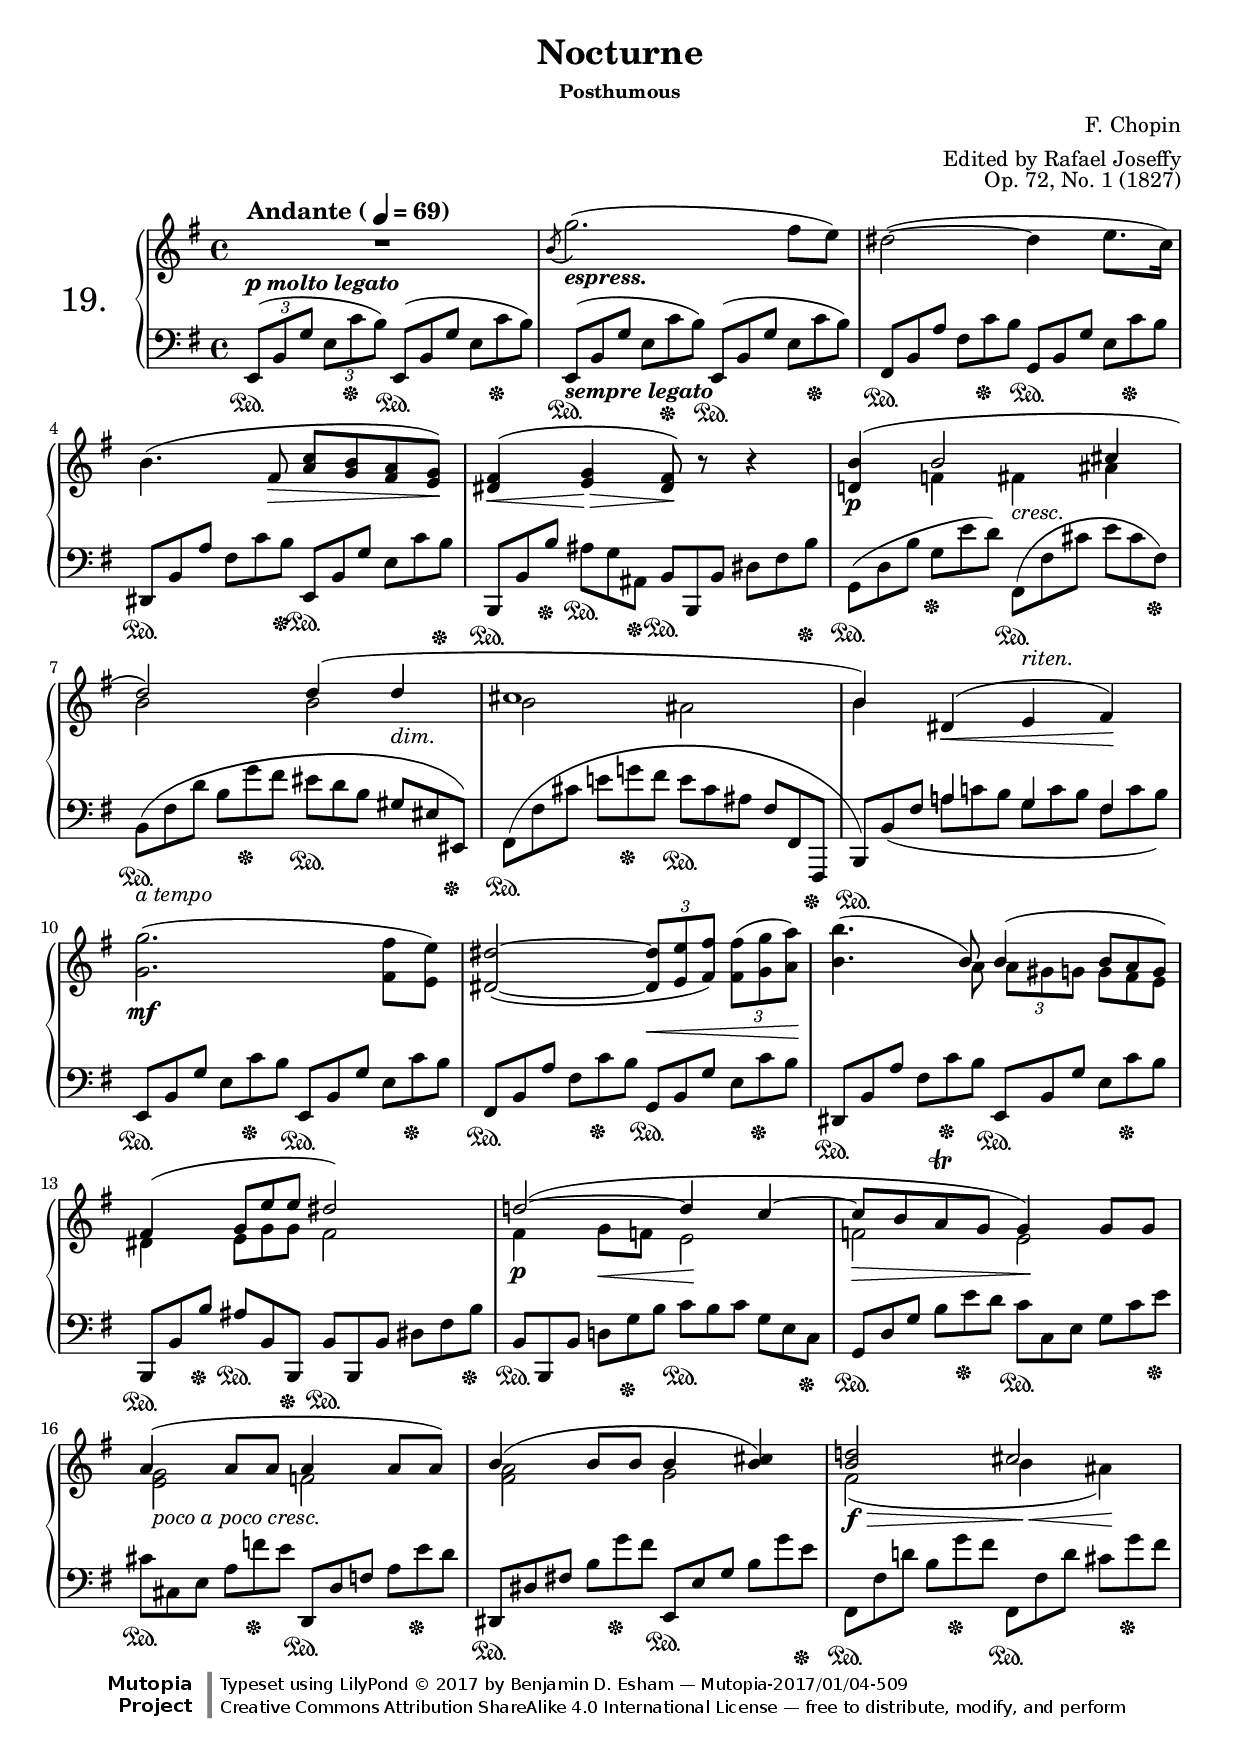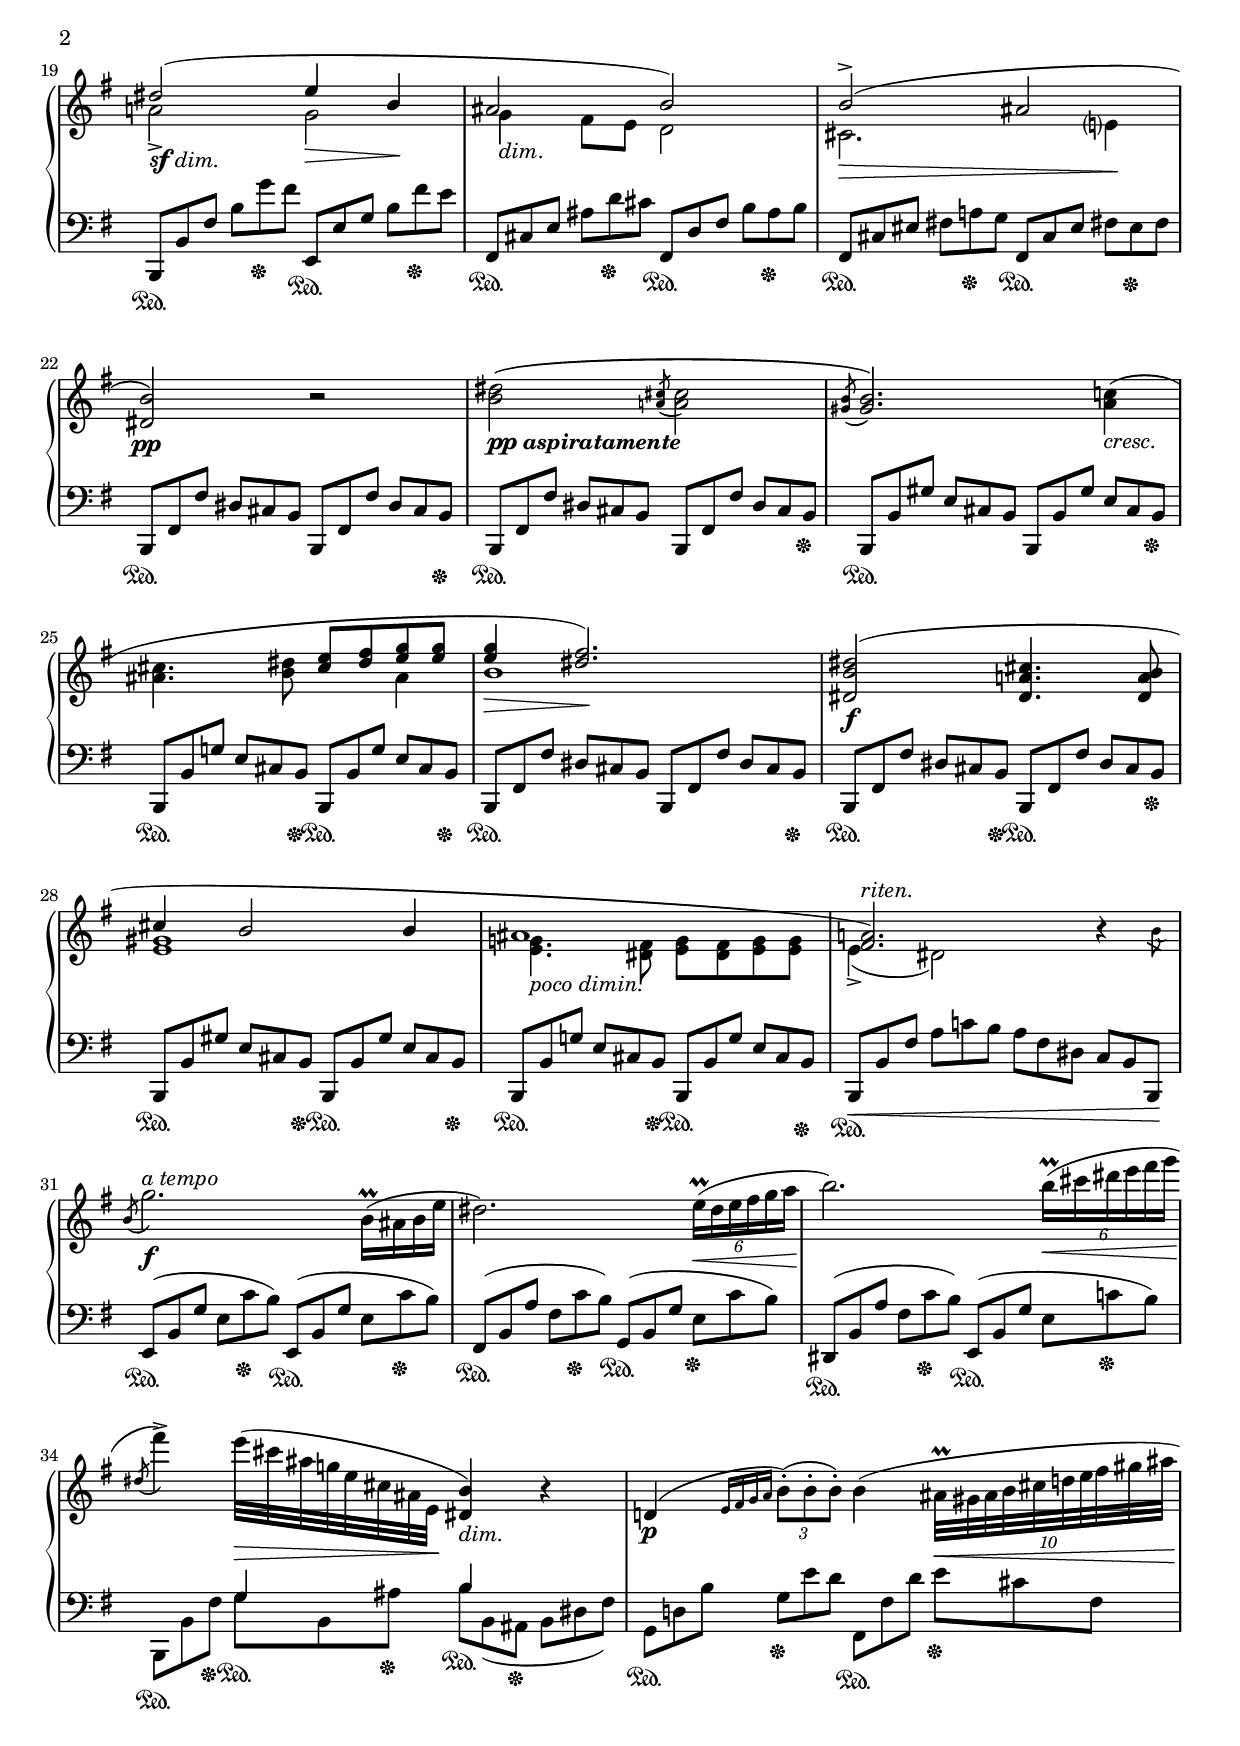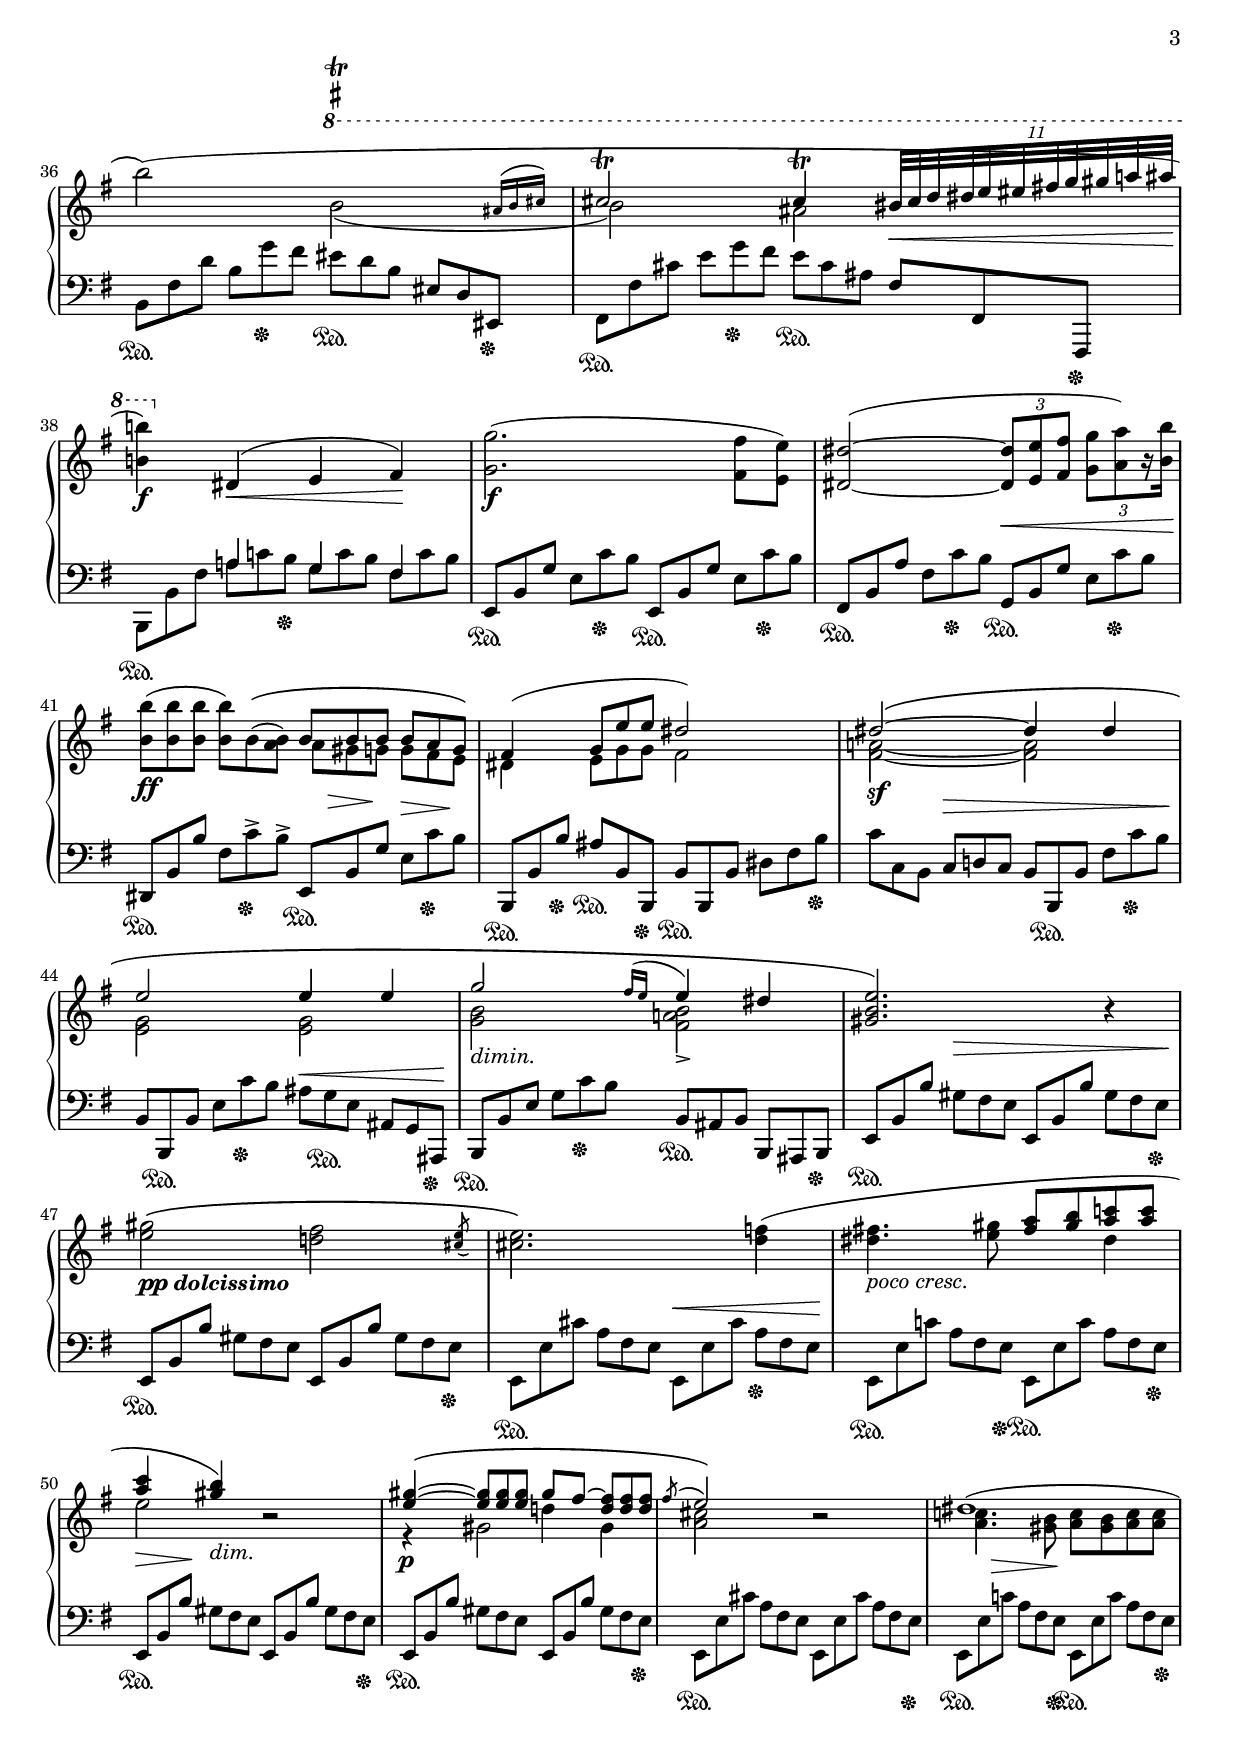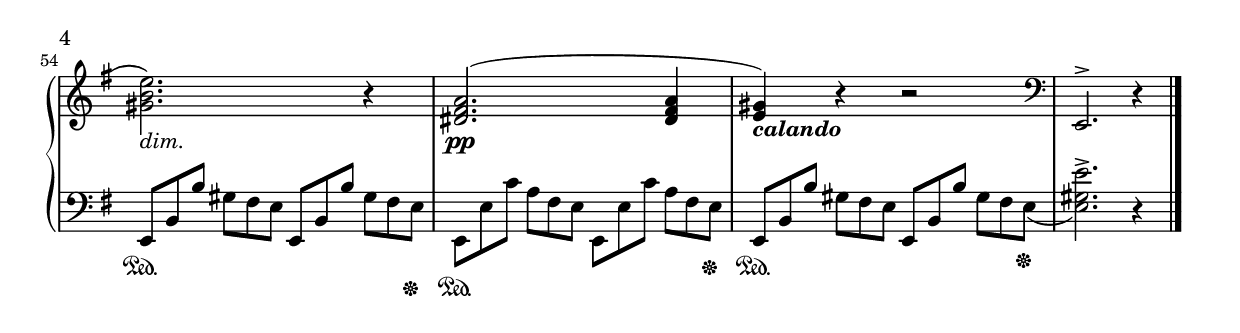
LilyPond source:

\version "2.18.2"

% Nocturne No. 19 in E minor
% F. Chopin - Op. 72, No. 1
% 
% typeset by Benjamin Esham <bdesham@gmail.com>
%
% This file was last updated on 2016-12-16.
%
% This music is part of the Mutopia project (http://www.MutopiaProject.org/).
% Copyright (c) The Mutopia Project and Benjamin Esham, 2004–2006.
%
% This work is licensed under the Creative Commons Attribution-ShareAlike License 4.0.
% To view a copy of that license visit http://creativecommons.org/licenses/by-sa/4.0/
% or send a letter to Creative Commons, 559 Nathan Abbott Way, Stanford, CA 94305, USA.
% 
% HISTORY
%
% - 2004-12-13: initial release.
% - 2005-07-21: updated version to 2.6.0 (though with no actual changes).
% - 2005-08-02: tweaked size to fit on four letter-sized pages with Mutopia footer.
%               (Re-)added the large "19." at the beginning of the grand staff.
% - 2006-09-19: fixed two errors pointed out by Aron F. (thanks!) and updated the
%               syntax for Lilypond 2.8.
% - 2016-12-16: Updated to 2.18.2
% - 2017-01-04: Update license to CCASA version 4.0
%
% NOTES
% 
% - There are no fingerings in this version.  I may add them in a later version.
% 
% BUGS -- if you have ideas for fixing any of these, please e-mail me!
% 
% - A number of phrasing slurs are used; these should be "normal" slurs, but those
%   would be broken by acciaccatura.
% - The grace note at the end of measure 30 in the right hand should be slurred
%   to the G dotted half note in measure 31.
% - In measure 51, the D quarter note in the right hand should be tied to the D eighth
%   note immediately after it, and there should be an arpeggiation sign to the left of
%   the D quarter note and the G eighth note above it.
% - In the right hand in measure 36, the grace notes should not be slurred.
% - In the right hand in measures 13 and 42, the first G eighth note (in the upper
%   voice) should be tied to the second one (in the lower voice).
% - In the right hand in measure 45, the grace notes (F-sharp and E) should be slurred.

%%
%% MACROS
%%

% some stuff to assist with polyphony
up = {\stemUp \slurUp \phrasingSlurUp}
down = {\stemDown \slurDown \phrasingSlurDown}
sreset = {\stemNeutral \slurNeutral \phrasingSlurNeutral}

% don't display the numbers (or brackets) on tuplets
tupletNumbersOff = {
	\override TupletBracket.bracket-visibility = ##f
	\override TupletNumber.transparent = ##t
}

% reset \tupletNumbersOff
tupletNumbersOn = {
	\revert TupletBracket.bracket-visibility
	\override TupletNumber.transparent = ##f
}

% display the tuplet number for this next tuplet only
tupletNumbersOnce = { \once \override TupletNumber.transparent = ##f }

% shorter versions of the pedal commands
pd = \sustainOn
pu = \sustainOff

% Don't display dynamic mark; helps with MIDI output
noDyn = { \once \omit Staff.DynamicText }

%%
%% MUSIC
%%

rightNotes = \relative c''{
	\time 4/4
	\key e \minor
	\clef treble

	\set Staff.tupletSpannerDuration = #(ly:make-moment 1/4)
	\tupletNumbersOff

	\context Voice = main {
		
		% this is a kludge to get the text to be left-aligned in the measure but keep
		% the rest center-aligned in the measure.
		s4*0^\markup{\large{\bold{Andante (\note #"4" #0.8 = 69)}}}
			_\markup{\dynamic p \bold{\italic{molto legato}}}
			R1
		\acciaccatura b8 g'2._\markup{\bold\italic espress.}( fis8 e)
		dis2( ~ dis4 e8. c16)
		b4.( fis8-\> <a c> <g b> <fis a> <e g>-\!)
		% measure 5
		<dis fis>4-\<^( <e g>-\!-\> <dis fis>8-\!) r r4
		<d! b'>4-\p^( << \context Voice = main { \up
			b'2 cis4
			d2) d4( d_\markup{\italic dim.}
			cis1
			b4)
			\sreset
		} \\ { \down
			f4 fis_\markup{\italic cresc.} ais
			b2 b
			b2 ais
			b4
		} >> dis,4-\<^(
			\once \override TextScript.extra-offset = #'(0.0 . 1.0)
			e^\markup{\italic riten.} fis-\!)
		% measure 10
		\once \override TextScript.extra-offset = #'(0.0 . 1.0)
			<g g'>2.-\mf^\markup{\italic{a tempo}}( <fis fis'>8 <e e'>8)
		\tupletNumbersOn
		<dis dis'>2( ~ \tuplet 3/2 { <dis dis'>8-\< <e e'> <fis fis'>) <fis fis'>( <g g'> <a a'>-\!) }
		\tupletNumbersOff
		<b b'>4.( << \context Voice = main { \up
			\tupletNumbersOnce b8) b4( \tuplet 3/2 { b8 a g) }
			fis4( \tuplet 3/2 { g8 e' e } dis2)
			\tieUp d!2( ~ d4 c ~
			% measure 15
			c8 \tieNeutral b \once \override Script.extra-offset = #'(0.0 . 1.2) a-\trill g g4) g8 g
			a4( a8 a a4 a8 a)
			b4( b8 b b4 <b cis>)
			<b d!>2 cis
			dis2( e4-\> b-\!
			% measure 20
			ais2 b)
			b2^>( ais
			<dis, b'>2-\pp)
			\sreset
		} \\ {
			\down a'8 \tuplet 3/2 { a gis g \tupletNumbersOff g fis e }
			dis4 \tuplet 3/2 { e8 g g } fis2
			fis4-\p g8-\< f e2-\!
			% measure 15
			f2-\> e2-\!
			<e g>2_\markup{\italic{poco a poco cresc.}} f!
			<fis a>2 g
			fis2-\f-\>( b4-\!-\< ais-\!)
			a!2->_\markup{\dynamic sf \italic dim.} g
			% measure 20
			g4_\markup{\italic dim.} fis8 e d2
			cis2.-\> e?4-\!
			s2
		} >> r2
		
		% we have to use a phrasing slur because the acciaccatura would break a normal one
		<b' dis>2_\markup{\dynamic pp \bold\italic aspiratamente}\( \acciaccatura <a! cis>8 <a cis>2
		\acciaccatura <gis b>8 <gis b>2.\) <a c!>4_\markup{\italic cresc.}(
		% measure 25
		<ais cis>4. <b dis>8 << \context Voice = main { \up
			<cis e>8 <dis fis> <e g> <e g>
			<e g>4-\> <dis fis>2.-\!)
			<dis, b' dis>2-\f( <dis a'! cis>4. <dis a' b>8
			cis'4 b2 b4
			ais1
			% measure 30
			<fis a!>2.^\markup{\italic riten.}) r4
			\sreset
		} \\ { \down
			s4 ais
			b1
			s1
			<e, gis>1
			<e g!>4._\markup{\italic{poco dimin.}} <dis fis>8 <e g> <dis fis> <e g> <e g>
			% measure 30
			e4->( dis2) s16 s s \acciaccatura b'8 s16
		} >>
		\acciaccatura b8 g'2.-\f^\markup{\italic{a tempo}} b,16-\prall( ais b e
		\tupletNumbersOn
		dis2.) \tuplet 6/4 { e16-\<-\prall( dis e fis g a-\! }
		b2.) \tuplet 6/4 { b16-\<-\prall( cis dis e fis g-\! }
		\acciaccatura dis,8 fis'4->) e32-\>[( cis ais g! e cis ais e-\!] <dis b'>4_\markup{\italic dim.}) r
		% measure 35
		d!4-\p( \grace { e16[ fis g a] } \tuplet 3/2 { b8-.)( b-. b-.) } b4(
			\tuplet 10/8 { ais32-\<-\prall gis ais b cis d! e fis gis ais-\! }
		b2)( \ottava #1 << {
			s4 s16 s s \acciaccatura { ais16[ b cis] } s
			cis2-\trill cis4-\trill \tuplet 11/8 { bis32-\< cis d dis e eis fis! g gis a! ais-\! }
		} \\ {
			b,2^\trill^\markup{\sharp}(
			b2) ais2
		} >>
		<b! b'!>4-\f) \ottava #0 dis,,4-\<^( e fis-\!)
		<g g'>2.-\f( <fis fis'>8 <e e'>)
		% measure 40
		<dis dis'>2( ~ \tuplet 3/2 { <dis dis'>8-\< <e e'> <fis fis'> <g g'>[ <a a'>) r16 <b b'>-\!] }
		\tupletNumbersOff
		\tuplet 3/2 { <b b'>8-\ff( <b b'> <b b'> <b b'>) b\(( <a b>) } << \context Voice = main { \up
			\tuplet 3/2 { b8 b b b a g\) }
			\sreset
		} \\ { \down
			\tupletNumbersOff \tuplet 3/2 { \noDyn a8-\> \ff gis \noDyn g-\! \f g-\> fis \noDyn e-\! \mf }
		} >>
		<< {
			fis4( \tupletNumbersOff \tuplet 3/2 { g8 e' e } dis2)
			dis2\( ~ dis4 dis
			e2 e4 e
			% measure 45
			g2 \acciaccatura { fis16[ e] } e4 dis4
			<gis, b e>2.\) 
		} \\ {
			dis4 \tupletNumbersOff \tuplet 3/2 { e8 g g } fis2
			<fis a!>2-\sf ~ <fis a>
			<e g>2 <e g>
			% measure 45
			<g b>2_\markup{\italic dimin.} <fis a! b>->
			s2.
		} >>
		r4
		% phrasing slur because acciaccatura breaks normal slur
		<e' gis>2_\markup{\dynamic pp \bold\italic dolcissimo}\( << <d! fis> { s4 s16 s s \acciaccatura <cis e>8 s16 } >>
		<cis e>2.\) <d f>4(
		<dis fis!>4._\markup{\italic{poco cresc.}} <e gis>8 << \context Voice = main { \up
			<fis a>8 <gis b> <a c!> <a c>
			% measure 50
			<a c>4 <gis b>4_\markup{\italic dim.})
			\sreset
		} \\ { \down
			s4 dis4
			% measure 50
			e2
		} >> r2
		<< { \up
			\tupletNumbersOff
			% phrasing slur because acciaccatura breaks normal slur
			<e gis>4\( ~ \tuplet 3/2 { <e gis>8 <e gis> <e gis> } gis8 fis ~
				\tuplet 3/2 { <d fis>8 <d fis> <d fis> }
			\acciaccatura fis8 e2\)
			\sreset
		} \\ {
			r4-\p gis,2*1/2 d'!4 gis,4
			<a cis>2
		} >> r2
		<< \context Voice = main { \up
			dis1(
			\sreset
		} \\ { \down
			\noDyn <a c!>4.-\> \p <gis b>8-\! <a c>8 <gis b> <a c> <a c>
		} >> <gis b e>2._\markup{\italic dim.}) r4
		% measure 55
		<dis fis a>2.-\pp^( <dis fis a>4
		<e gis>4_\markup{\bold\italic calando}) r4 r2
		\clef bass
		e,,2.^> r4

		\bar "|."
		
	} % end of Voice context
}

leftNotes = \relative c' {
	\time 4/4
	\key e \minor
	\clef bass

	\set Staff.tupletSpannerDuration = #(ly:make-moment 1/4)
	
	\tuplet 3/2 {
		e,,8\pd( b' g' e c'\pu b) \tupletNumbersOff e,,\pd( b' g' e c'\pu b)
		e,,\pd(_\markup{\bold \italic "sempre legato"} b' g' e c'\pu b) e,,\pd( b' g' e c'\pu b)
		fis,\pd b a' fis c'\pu b g,\pd b g' e c'\pu b
		dis,,\pd b' a' fis c' b\pu e,,\pd b' g' e c' b\pu
		% measure 5
		b,,\pd b' b'\pu ais\pd g ais,\pu b\pd b, b' dis fis b\pu
		g,\pd( d' b' g\pu e' d) fis,,\pd( fis' cis' e cis fis,\pu)
		b,\pd( fis' d' b g'\pu fis eis\pd d b gis eis eis,\pu)
	}
	<<
		{ 
		  s1 s4 a'! g fis 
		} \\ { 
		  \tuplet 3/2 {
		    \tupletNumbersOff
		    fis,8\pd^( fis' cis' e! g!\pu fis e\pd cis ais \stemUp fis fis, fis,\pu
		    b8\pd^[) b'( fis'] \stemNeutral a! c! b g c b fis c' b) 
		  }
		}
	>>
	\tuplet 3/2 {
		% measure 10
		e,,\pd b' g' e c'\pu b e,,\pd b' g' e c'\pu b
		fis,\pd b a' fis c'\pu b g,\pd b g' e c'\pu b
		dis,,\pd b' a' fis c'\pu b e,,\pd b' g' e c'\pu b
		b,,\pd b' b'\pu ais\pd b, b,\pu b'\pd b, b' dis fis b\pu
		b,\pd b, b' d! g\pu b c\pd b c g e c\pu
		% measure 15
		g\pd d' g b e\pu d c\pd c, e g c e\pu
		cis\pd cis, e a f'\pu e d,,\pd d' f a e'\pu d
		dis,,\pd dis' fis! b g'\pu fis e,,\pd e' g b g' e\pu
		fis,,\pd fis' d'! b g'\pu fis fis,,\pd fis' d' cis g'\pu fis	
		b,,,\pd b' fis' b g'\pu fis e,,\pd e' g b fis'\pu e
		% measure 20
		fis,,\pd cis' e ais d\pu cis fis,,\pd d' fis b ais\pu b
		fis,\pd cis' eis fis! a!\pu g fis,\pd cis' eis fis! eis\pu fis
		b,,\pd fis' fis' dis cis b b, fis' fis' dis cis b\pu
		b,\pd fis' fis' dis cis b b, fis' fis' dis cis b\pu
		b,\pd b' gis' e cis b b, b' gis' e cis b\pu
		% measure 25
		b,\pd b' g'! e cis b\pu b,\pd b' g' e cis b\pu
		b,\pd fis' fis' dis cis b b, fis' fis' dis cis b\pu
		b,\pd fis' fis' dis cis b\pu b,\pd fis' fis' dis cis b\pu
		b,\pd b' gis' e cis b\pu b,\pd b' gis' e cis b\pu
		b,\pd b' g'! e cis b\pu b,\pd b' g' e cis b\pu
		% measure 30
		b,-\<\pd b' fis' a c! b a fis dis c b b,-\!
		e\pd( b' g' e c'\pu b) e,,\pd( b' g' e c'\pu b)
		fis,\pd( b a' fis c'\pu b) g,\pd( b g' e\pu c' b)
		dis,,\pd( b' a' fis c'\pu b) e,,\pd( b' g' e c'!\pu b)
	}
	<<
		{ s4 g b s }
		\\
		{ \tupletNumbersOff \tuplet 3/2 { b,,8\pd b' fis'\pu g\pd b, ais'\pu b\pd b,( ais\pu b dis fis) } }
	>>
	\tuplet 3/2 {
		% measure 35
		g,\pd d'! b' g\pu e' d fis,,\pd fis' d' e\pu cis fis,
		b,\pd fis' d' b g'\pu fis eis\pd d b eis, d eis,\pu
		fis\pd fis' cis' e g\pu fis e\pd cis ais fis fis, fis,\pu
	}
	<<
		{ s4 a'' g fis }
		\\
		{ \tupletNumbersOff \tuplet 3/2 { b,,8\pd b' fis' a! c! b\pu g c b fis c' b } }
	>>
	\tuplet 3/2 {
		e,,\pd b' g' e c'\pu b e,,\pd b' g' e c'\pu b
		% measure 40
		fis,\pd b a' fis c'\pu b g,\pd b g' e c'\pu b
		dis,,\pd b' b' fis c'->\pu b-> e,,\pd b' g' e c'\pu b
		b,,\pd b' b'\pu ais\pd b, b,\pu b'\pd b, b' dis fis b\pu
		% beam down to avoid collision with \sf in upper staff
		\stemDown c c, b \stemNeutral c^\> d! c b b,\pd b' fis' c'\pu b-\!
		b, b,\pd b' e c'\pu b ais^\< g\pd e ais, g ais,\pu-\!
		% measure 45
		b\pd b' e g c\pu b b,\pd ais b b, ais b\pu
		e\pd b' b' gis^\> fis e e, b' b' gis fis e\pu-\!
		e,\pd b' b' gis fis e e, b' b' gis fis e\pu
		e,\pd e' cis' a fis e e,^\< e' cis' a\pu fis e-\!
		e,\pd e' c'! a fis e\pu e,\pd e' c' a fis e\pu
		% measure 50
		e,^\>\pd b' b'-\! gis fis e e, b' b' gis fis e\pu
		e,\pd b' b' gis fis e e, b' b' gis fis e\pu
		e,\pd e' cis' a fis e e, e' cis' a fis e\pu
		e,\pd e' c'! a fis e\pu e,\pd e' c' a fis e\pu
		e,\pd b' b' gis fis e e, b' b' gis fis e\pu
		% measure 55
		e,\pd e' c' a fis e e, e' c' a fis e\pu
		e,\pd b' b' gis fis e e, b' b' gis fis e\pu_(
	}
	<e gis e'>2.->) r4

	\bar "|."
}

%#(set-default-paper-size "letter")
#(set-global-staff-size 18.7)		% 18.8+ pushes it to five pages with the mutopia footer

\header {
	title = "Nocturne"
	subtitle = \markup{\small Posthumous}
	composer = "F. Chopin"
	opus = "Op. 72, No. 1 (1827)"
	arranger = "Edited by Rafael Joseffy"
	
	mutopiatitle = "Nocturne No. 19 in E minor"
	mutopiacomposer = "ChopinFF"
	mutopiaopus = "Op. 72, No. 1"
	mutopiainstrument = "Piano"
	
	date = "1827"
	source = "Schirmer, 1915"
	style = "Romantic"
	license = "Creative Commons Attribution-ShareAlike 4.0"
	
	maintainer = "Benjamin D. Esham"
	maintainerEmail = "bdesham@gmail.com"

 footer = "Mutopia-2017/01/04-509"
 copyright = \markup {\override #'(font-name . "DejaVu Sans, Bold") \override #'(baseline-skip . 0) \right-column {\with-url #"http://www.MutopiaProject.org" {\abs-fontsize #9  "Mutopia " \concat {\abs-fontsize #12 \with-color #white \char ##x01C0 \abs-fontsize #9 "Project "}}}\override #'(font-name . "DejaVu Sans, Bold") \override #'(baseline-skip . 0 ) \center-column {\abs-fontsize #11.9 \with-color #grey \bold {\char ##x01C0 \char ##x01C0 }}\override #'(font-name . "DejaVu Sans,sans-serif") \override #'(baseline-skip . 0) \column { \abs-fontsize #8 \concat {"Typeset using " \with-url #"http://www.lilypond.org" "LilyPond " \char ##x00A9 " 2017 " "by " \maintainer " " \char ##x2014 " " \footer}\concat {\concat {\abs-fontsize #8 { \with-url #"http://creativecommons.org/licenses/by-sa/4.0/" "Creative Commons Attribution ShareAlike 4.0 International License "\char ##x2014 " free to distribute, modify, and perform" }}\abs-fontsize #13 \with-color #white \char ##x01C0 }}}
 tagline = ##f
}

\score {
	\context PianoStaff <<
		\set PianoStaff.instrumentName = \markup{\fontsize #4 {19.} \hspace #1.0 }
		\new Staff <<
			\rightNotes
		>>
		\new Staff <<
			\leftNotes
		>>
	>>
	
	\layout { }

	\midi { \tempo 4 = 70 }
}
